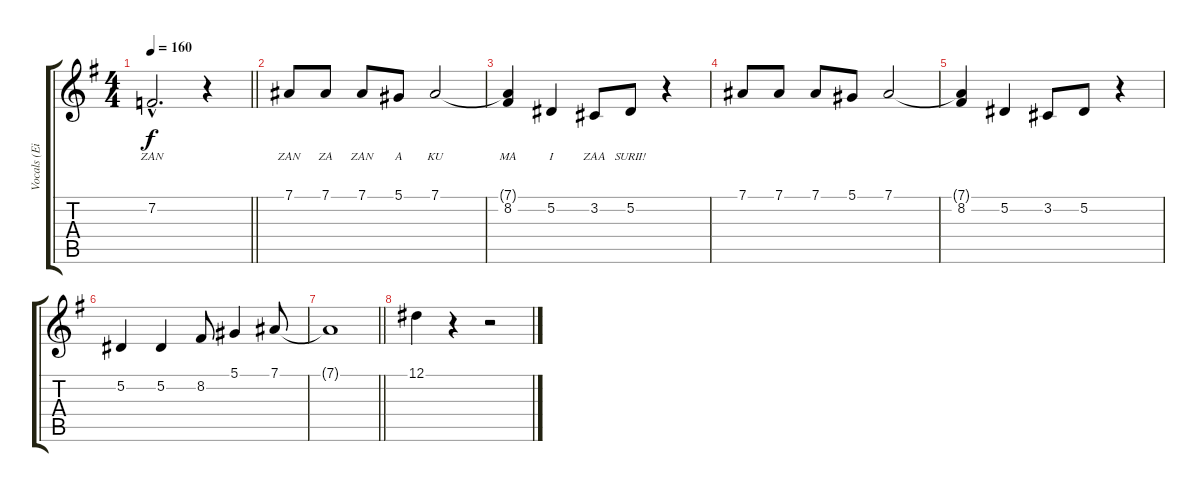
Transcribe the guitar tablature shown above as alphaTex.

\track ("Vocals (Eizo)" "Vocals (Ei") {instrument flute}
\staff {score tabs}
\tuning (Eb4 Bb3 Gb3 Db3 Ab2 Eb2) {hide}
\ts (4 4)
\tempo 160
\clef g2
\barLineRight lightlight
\ks g
7.2{hac t}.2{d lyrics (0 "ZAN") lyrics (1 "") lyrics (2 "") lyrics (3 "") lyrics (4 "") dy f} r.4 |
7.1.8{lyrics (0 "ZAN") lyrics (1 "") lyrics (2 "") lyrics (3 "") lyrics (4 "")} 7.1.8{lyrics (0 "ZA") lyrics (1 "") lyrics (2 "") lyrics (3 "") lyrics (4 "")} 7.1.8{lyrics (0 "ZAN") lyrics (1 "") lyrics (2 "") lyrics (3 "") lyrics (4 "")} 5.1.8{lyrics (0 "A") lyrics (1 "") lyrics (2 "") lyrics (3 "") lyrics (4 "")} 7.1.2{lyrics (0 "KU") lyrics (1 "") lyrics (2 "") lyrics (3 "") lyrics (4 "")} |
(7.1{t} 8.2).4{lyrics (0 "MA") lyrics (1 "") lyrics (2 "") lyrics (3 "") lyrics (4 "")} 5.2.4{lyrics (0 "I") lyrics (1 "") lyrics (2 "") lyrics (3 "") lyrics (4 "")} 3.2.8{lyrics (0 "ZAA") lyrics (1 "") lyrics (2 "") lyrics (3 "") lyrics (4 "")} 5.2.8{lyrics (0 "SURII!") lyrics (1 "") lyrics (2 "") lyrics (3 "") lyrics (4 "")} r.4 |
7.1.8 7.1.8 7.1.8 5.1.8 7.1.2 |
(7.1{t} 8.2).4 5.2.4 3.2.8 5.2.8 r.4 |
5.2.4 5.2.4 8.2.8 5.1.4 7.1.8 |
\barLineRight lightlight
7.1{t}.1 |
12.1.4 r.4 r.2
